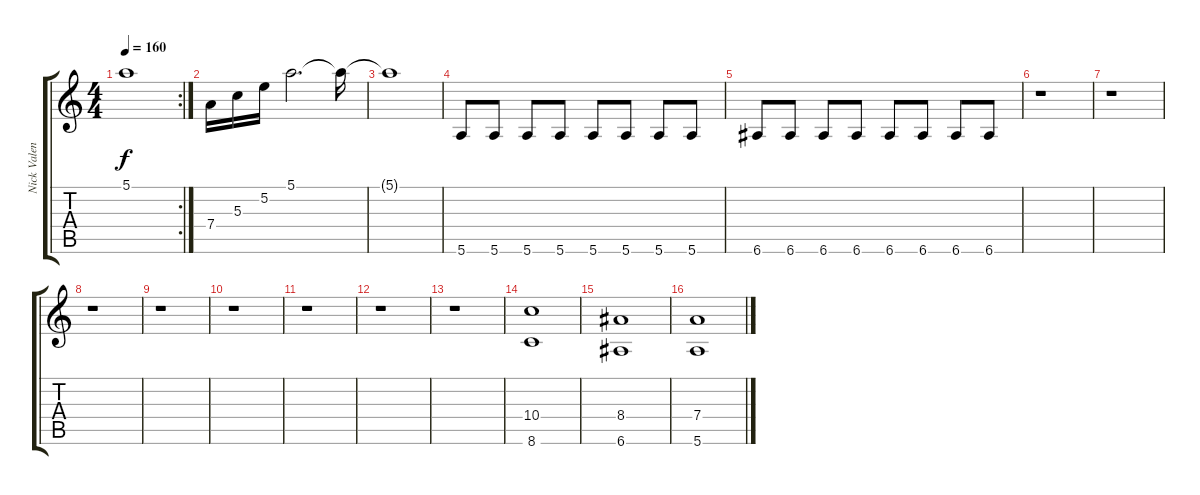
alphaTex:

\track ("Nick Valensi" "Nick Valen") {instrument overdrivenguitar}
\staff {score tabs}
\tuning (E4 B3 G3 D3 A2 E2) {hide}
\rc 2
\ts (4 4)
\tempo 160
\clef g2
\ks c
5.1{t}.1{dy f} |
7.4.16 5.3.16 5.2.16 5.1.2{d} 5.1{t}.16 |
5.1{t}.1 |
5.6.8 5.6.8 5.6.8 5.6.8 5.6.8 5.6.8 5.6.8 5.6.8 |
6.6.8 6.6.8 6.6.8 6.6.8 6.6.8 6.6.8 6.6.8 6.6.8 |
r.1 |
r.1 |
r.1 |
r.1 |
r.1 |
r.1 |
r.1 |
r.1 |
(10.4 8.6).1 |
(8.4 6.6).1 |
(7.4 5.6).1
